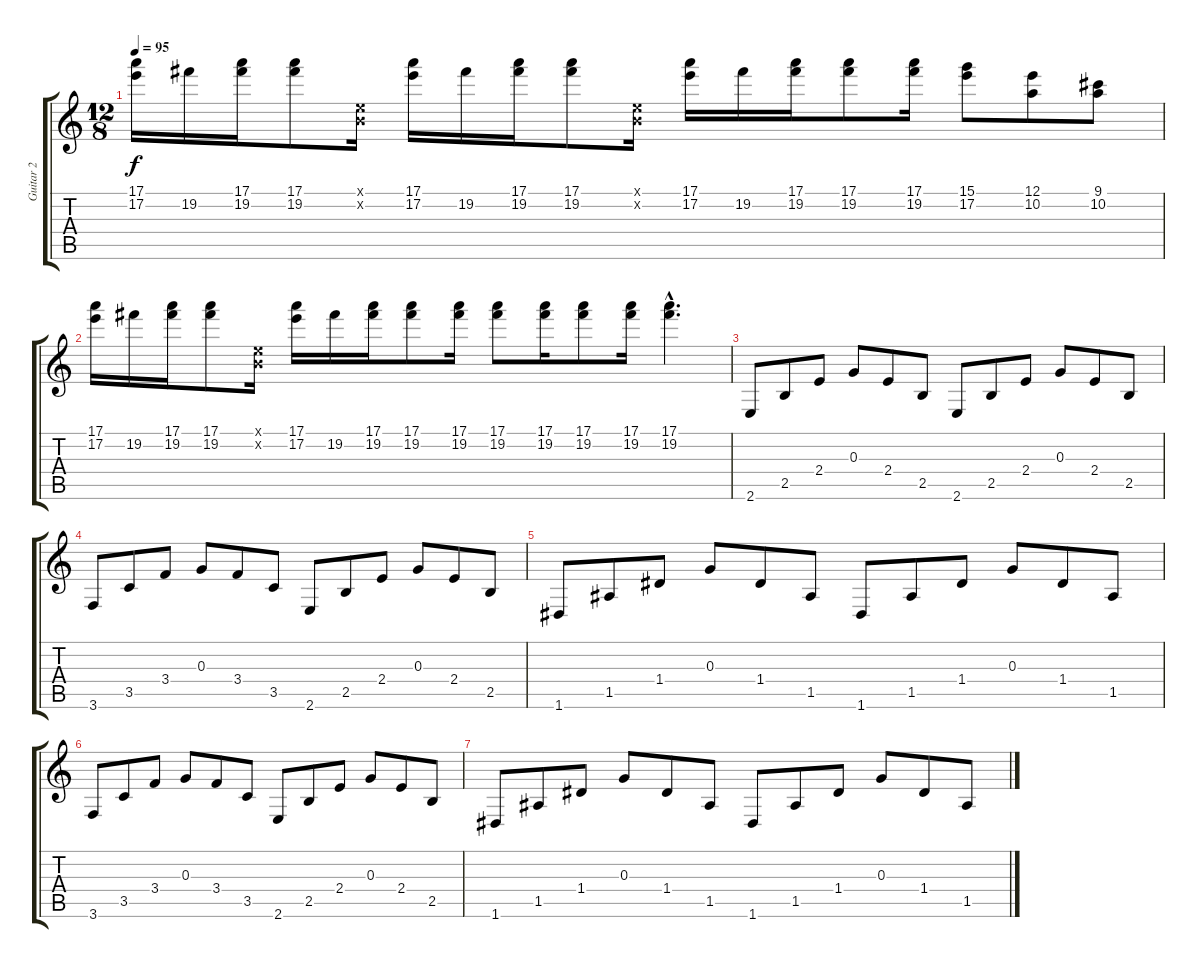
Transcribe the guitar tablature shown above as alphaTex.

\track ("Guitar 2" "Guitar 2") {instrument electricguitarclean}
\staff {score tabs}
\tuning (E4 B3 G3 D3 A2 D2) {hide}
\ts (12 8)
\tempo 95
\clef g2
\ks c
(17.1 17.2).16{dy f} 19.2.16 (17.1 19.2).16 (17.1 19.2).8 (0.1{x} 0.2{x}).16 (17.1 17.2).16 19.2.16 (17.1 19.2).16 (17.1 19.2).8 (0.1{x} 0.2{x}).16 (17.1 17.2).16 19.2.16 (17.1 19.2).16 (17.1 19.2).8 (17.1 19.2).16 (15.1 17.2).8 (12.1 10.2).8 (9.1 10.2).8 |
(17.1 17.2).16 19.2.16 (17.1 19.2).16 (17.1 19.2).8 (0.1{x} 0.2{x}).16 (17.1 17.2).16 19.2.16 (17.1 19.2).16 (17.1 19.2).8 (17.1 19.2).16 (17.1 19.2).8 (17.1 19.2).16 (17.1 19.2).8 (17.1 19.2).16 (17.1{hac} 19.2{hac}).4{d} |
2.6.8 2.5.8 2.4.8 0.3.8 2.4.8 2.5.8 2.6.8 2.5.8 2.4.8 0.3.8 2.4.8 2.5.8 |
3.6.8 3.5.8 3.4.8 0.3.8 3.4.8 3.5.8 2.6.8 2.5.8 2.4.8 0.3.8 2.4.8 2.5.8 |
1.6.8 1.5.8 1.4.8 0.3.8 1.4.8 1.5.8 1.6.8 1.5.8 1.4.8 0.3.8 1.4.8 1.5.8 |
3.6.8 3.5.8 3.4.8 0.3.8 3.4.8 3.5.8 2.6.8 2.5.8 2.4.8 0.3.8 2.4.8 2.5.8 |
1.6.8 1.5.8 1.4.8 0.3.8 1.4.8 1.5.8 1.6.8 1.5.8 1.4.8 0.3.8 1.4.8 1.5.8
